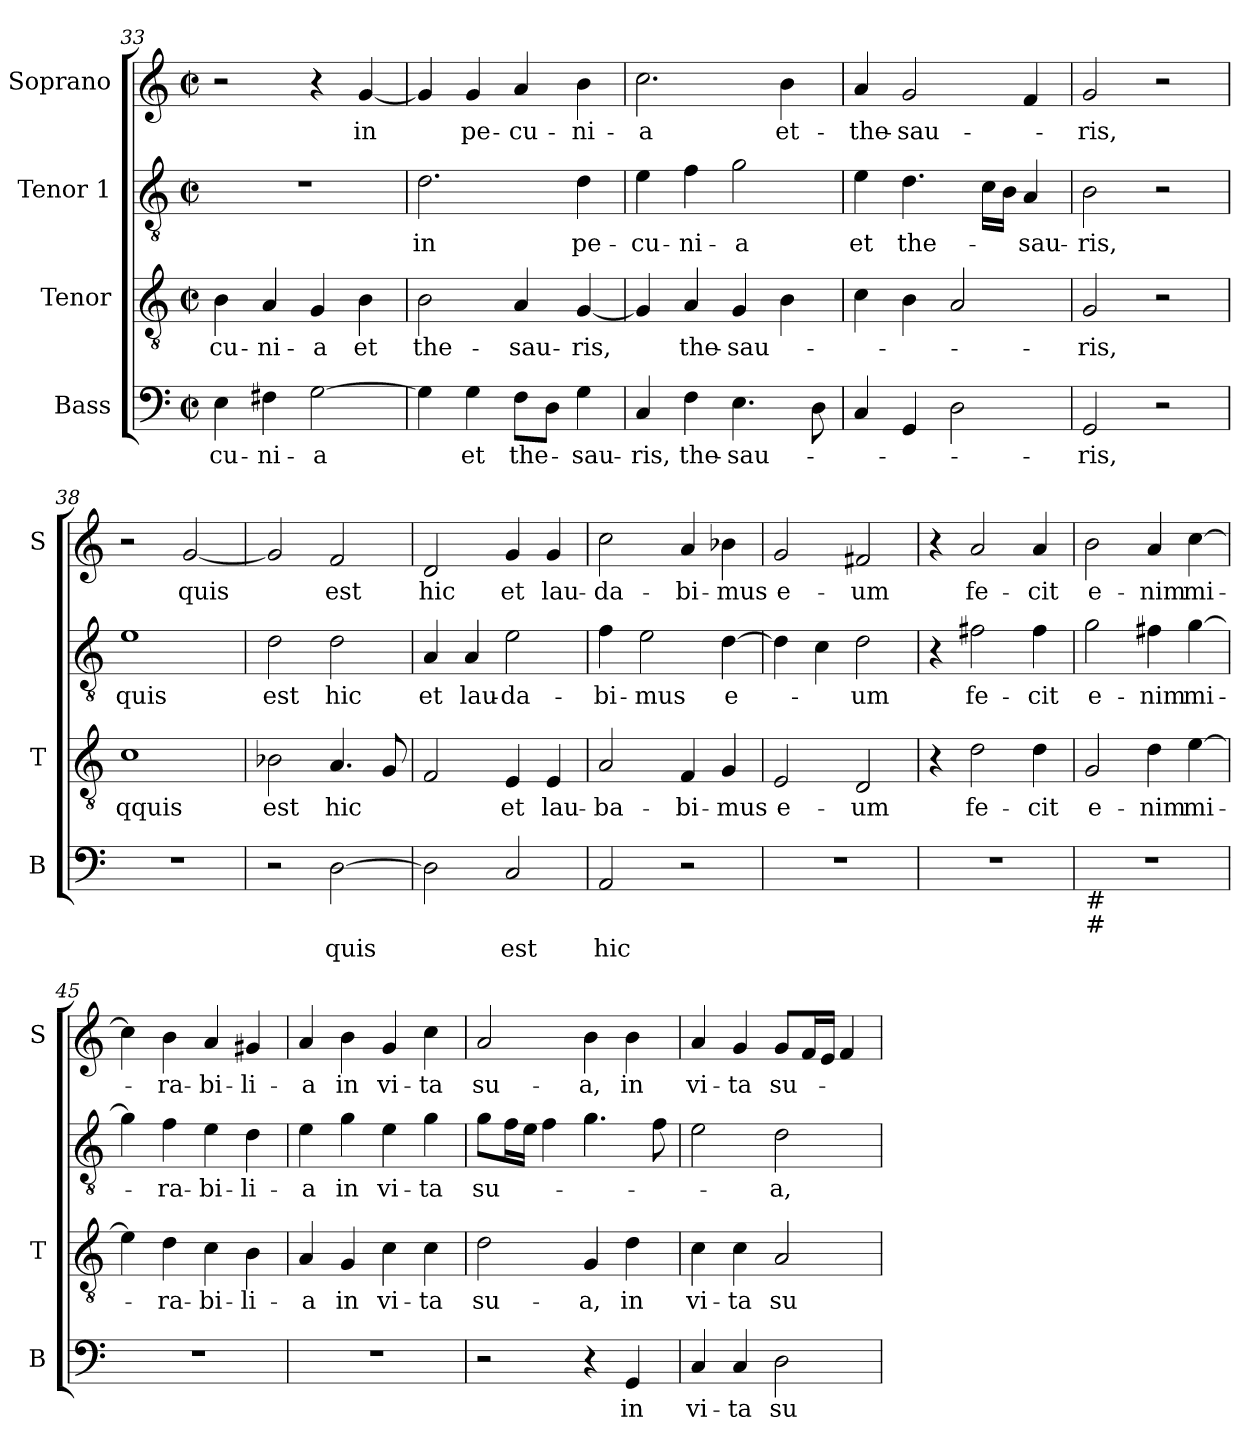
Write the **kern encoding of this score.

**kern	**text	**kern	**text	**kern	**text	**kern	**text
*part4	*part4	*part3	*part3	*part2	*part2	*part1	*part1
*staff4	*staff4	*staff3	*staff3	*staff2	*staff2	*staff1	*staff1
*I"Bass	*	*I"Tenor	*	*I"Tenor 1	*	*I"Soprano	*
*I'B	*	*I'T	*	*	*	*I'S	*
*clefF4	*	*clefGv2	*	*clefGv2	*	*clefG2	*
*k[]	*	*k[]	*	*k[]	*	*k[]	*
*C:	*	*C:	*	*C:	*	*C:	*
*M2/2	*	*M2/2	*	*M2/2	*	*M2/2	*
*met(c|)	*	*met(c|)	*	*met(c|)	*	*met(c|)	*
=33	=33	=33	=33	=33	=33	=33	=33
!	!LO:LY:b	!	!LO:LY:b	!	!	!	!
4E\	-cu-	4B\	-cu-	1r	.	2r	.
!	!LO:LY:b	!	!LO:LY:b	!	!	!	!
4F#X\	-ni-	4A/	-ni-	.	.	.	.
!	!LO:LY:b	!	!LO:LY:b	!	!	!	!
[2G\	-a	4G/	-a	.	.	4r	.
!	!	!	!LO:LY:b	!	!	!	!LO:LY:b
.	.	4B\	et	.	.	[4g/	in
=34	=34	=34	=34	=34	=34	=34	=34
!	!	!	!LO:LY:b	!	!LO:LY:b	!	!
4G\]	.	2B\	the-	2.d\	in	4g/]	.
!	!LO:LY:b	!	!	!	!	!	!LO:LY:b
4G\	et	.	.	.	.	4g/	pe-
!	!LO:LY:b	!	!LO:LY:b	!	!	!	!LO:LY:b
8F\L	the-	4A/	-sau-	.	.	4a/	-cu-
8D\J	.	.	.	.	.	.	.
!	!LO:LY:b	!	!LO:LY:b	!	!LO:LY:b	!	!LO:LY:b
4G\	-sau-	[4G/	-ris,	4d\	pe-	4b\	-ni-
=35	=35	=35	=35	=35	=35	=35	=35
!	!LO:LY:b	!	!	!	!LO:LY:b	!	!LO:LY:b
4C/	-ris,	4G/]	.	4e\	-cu-	2.cc\	-a
!	!LO:LY:b	!	!LO:LY:b	!	!LO:LY:b	!	!
4F\	the-	4A/	the-	4f\	-ni-	.	.
!	!LO:LY:b	!	!LO:LY:b	!	!LO:LY:b	!	!
4.E\	-sau-	4G/	-sau-	2g\	-a	.	.
!	!	!	!	!	!	!	!LO:LY:b
.	.	4B\	.	.	.	4b\	et-
8D\	.	.	.	.	.	.	.
!!LO:PB:g=z
=36	=36	=36	=36	=36	=36	=36	=36
!	!	!	!	!	!LO:LY:b	!	!LO:LY:b
4C/	.	4c\	.	4e\	et	4a/	-the-
!	!	!	!	!	!LO:LY:b	!	!LO:LY:b
4GG/	.	4B\	.	4.d\	the-	2g/	-sau-
2D\	.	2A/	.	.	.	.	.
.	.	.	.	16c\LL	.	.	.
.	.	.	.	16B\JJ	.	.	.
!	!	!	!	!	!LO:LY:b	!	!
.	.	.	.	4A/	-sau-	4f/	.
=37	=37	=37	=37	=37	=37	=37	=37
!	!LO:LY:b	!	!LO:LY:b	!	!LO:LY:b	!	!LO:LY:b
2GG/	-ris,	2G/	-ris,	2B\	-ris,	2g/	-ris,
2r	.	2r	.	2r	.	2r	.
=38	=38	=38	=38	=38	=38	=38	=38
!	!	!	!LO:LY:b	!	!LO:LY:b	!	!
1r	.	1c	qquis	1e	quis	2r	.
!	!	!	!	!	!	!	!LO:LY:b
.	.	.	.	.	.	[2g/	quis
=39	=39	=39	=39	=39	=39	=39	=39
!	!	!	!LO:LY:b	!	!LO:LY:b	!	!
2r	.	2B-X\	est	2d\	est	2g/]	.
!	!LO:LY:b	!	!LO:LY:b	!	!LO:LY:b	!	!LO:LY:b
[2D\	quis	4.A/	hic	2d\	hic	2f/	est
.	.	8G/	.	.	.	.	.
=40	=40	=40	=40	=40	=40	=40	=40
!	!	!	!	!	!LO:LY:b	!	!LO:LY:b
2D\]	.	2F/	.	4A/	et	2d/	hic
!	!	!	!	!	!LO:LY:b	!	!
.	.	.	.	4A/	lau-	.	.
!	!LO:LY:b	!	!LO:LY:b	!	!LO:LY:b	!	!LO:LY:b
2C/	est	4E/	et	2e\	-da-	4g/	et
!	!	!	!LO:LY:b	!	!	!	!LO:LY:b
.	.	4E/	lau-	.	.	4g/	lau-
=41	=41	=41	=41	=41	=41	=41	=41
!	!LO:LY:b	!	!LO:LY:b	!	!LO:LY:b	!	!LO:LY:b
2AA/	hic	2A/	-ba-	4f\	-bi-	2cc\	-da-
!	!	!	!	!	!LO:LY:b	!	!
.	.	.	.	2e\	-mus	.	.
!	!	!	!LO:LY:b	!	!	!	!LO:LY:b
2r	.	4F/	-bi-	.	.	4a/	-bi-
!	!	!	!LO:LY:b	!	!LO:LY:b	!	!LO:LY:b
.	.	4G/	-mus	[4d\	e-	4b-X\	-mus
!!LO:LB:g=z
=42	=42	=42	=42	=42	=42	=42	=42
!	!	!	!LO:LY:b	!	!	!	!LO:LY:b
1r	.	2E/	e-	4d\]	.	2g/	e-
.	.	.	.	4c\	.	.	.
!	!	!	!LO:LY:b	!	!LO:LY:b	!	!LO:LY:b
.	.	2D/	-um	2d\	-um	2f#X/	-um
=43	=43	=43	=43	=43	=43	=43	=43
1r	.	4r	.	4r	.	4r	.
!	!	!	!LO:LY:b	!	!LO:LY:b	!	!LO:LY:b
.	.	2d\	fe-	2f#X\	fe-	2a/	fe-
!	!	!	!LO:LY:b	!	!LO:LY:b	!	!LO:LY:b
.	.	4d\	-cit	4f#\	-cit	4a/	-cit
=44	=44	=44	=44	=44	=44	=44	=44
!LO:TX:b:t=#	!	!	!	!	!	!	!
!LO:TX:b:t=#	!	!	!	!	!	!	!
!	!	!	!LO:LY:b	!	!LO:LY:b	!	!LO:LY:b
1r	.	2G/	e-	2g\	e-	2b\	e-
!	!	!	!LO:LY:b	!	!LO:LY:b	!	!LO:LY:b
.	.	4d\	-nim	4f#X\	-nim	4a/	-nim
!	!	!	!LO:LY:b	!	!LO:LY:b	!	!LO:LY:b
.	.	[4e\	mi-	[4g\	mi-	[4cc\	mi-
=45	=45	=45	=45	=45	=45	=45	=45
1r	.	4e\]	.	4g\]	.	4cc\]	.
!	!	!	!LO:LY:b	!	!LO:LY:b	!	!LO:LY:b
.	.	4d\	-ra-	4f\	-ra-	4b\	-ra-
!	!	!	!LO:LY:b	!	!LO:LY:b	!	!LO:LY:b
.	.	4c\	-bi-	4e\	-bi-	4a/	-bi-
!	!	!	!LO:LY:b	!	!LO:LY:b	!	!LO:LY:b
.	.	4B\	-li-	4d\	-li-	4g#X/	-li-
=46	=46	=46	=46	=46	=46	=46	=46
!	!	!	!LO:LY:b	!	!LO:LY:b	!	!LO:LY:b
1r	.	4A/	-a	4e\	-a	4a/	-a
!	!	!	!LO:LY:b	!	!LO:LY:b	!	!LO:LY:b
.	.	4G/	in	4g\	in	4b\	in
!	!	!	!LO:LY:b	!	!LO:LY:b	!	!LO:LY:b
.	.	4c\	vi-	4e\	vi-	4g/	vi-
!	!	!	!LO:LY:b	!	!LO:LY:b	!	!LO:LY:b
.	.	4c\	-ta	4g\	-ta	4cc\	-ta
!!LO:LB:g=z
=47	=47	=47	=47	=47	=47	=47	=47
!	!	!	!LO:LY:b	!	!LO:LY:b	!	!LO:LY:b
2r	.	2d\	su-	8g\L	su-	2a/	su-
.	.	.	.	16f\L	.	.	.
.	.	.	.	16e\JJ	.	.	.
.	.	.	.	4f\	.	.	.
!	!	!	!LO:LY:b	!	!	!	!LO:LY:b
4r	.	4G/	-a,	4.g\	.	4b\	-a,
!	!LO:LY:b	!	!LO:LY:b	!	!	!	!LO:LY:b
4GG/	in	4d\	in	.	.	4b\	in
.	.	.	.	8f\	.	.	.
=48	=48	=48	=48	=48	=48	=48	=48
!	!LO:LY:b	!	!LO:LY:b	!	!	!	!LO:LY:b
4C/	vi-	4c\	vi-	2e\	.	4a/	vi-
!	!LO:LY:b	!	!LO:LY:b	!	!	!	!LO:LY:b
4C/	-ta	4c\	-ta	.	.	4g/	-ta
!	!LO:LY:b	!	!LO:LY:b	!	!LO:LY:b	!	!LO:LY:b
2D\	su-	2A/	su-	2d\	-a,	8g/L	su-
.	.	.	.	.	.	16f/L	.
.	.	.	.	.	.	16e/JJ	.
.	.	.	.	.	.	4f/	.
=	=	=	=	=	=	=	=
*-	*-	*-	*-	*-	*-	*-	*-
